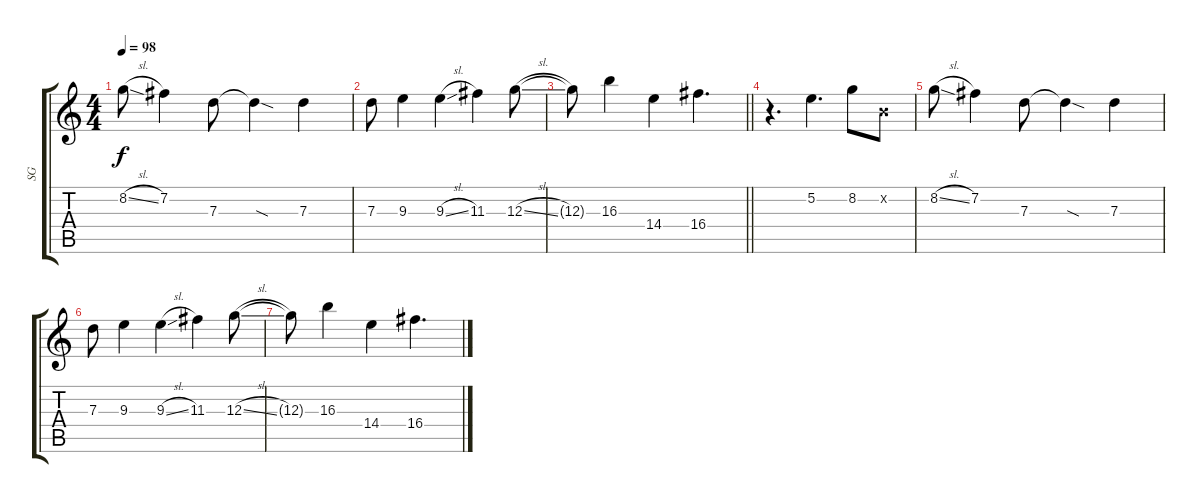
\track ("SG" "SG") {instrument electricguitarjazz}
\staff {score tabs}
\tuning (E4 B3 G3 D3 A2 E2) {hide}
\ts (4 4)
\tempo 98
\clef g2
\ks c
8.2{sl}.8{dy f} 7.2.4 7.3.8 7.3{sod t}.4 7.3.4 |
7.3.8 9.3.4 9.3{sl}.4 11.3.4 12.3{sl}.8 |
\barLineRight lightlight
12.3{t}.8 16.3.4 14.4.4 16.4.4{d} |
r.4{d} 5.2.4{d} 8.2.8 0.2{x}.8 |
8.2{sl}.8 7.2.4 7.3.8 7.3{sod t}.4 7.3.4 |
7.3.8 9.3.4 9.3{sl}.4 11.3.4 12.3{sl}.8 |
12.3{t}.8 16.3.4 14.4.4 16.4.4{d}
